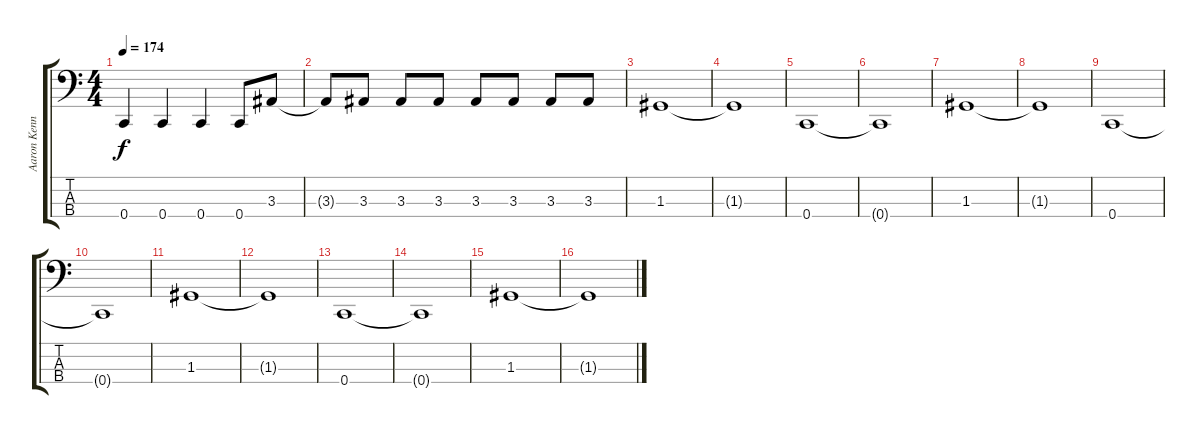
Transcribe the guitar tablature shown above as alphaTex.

\track ("Aaron Kennedy (Bass 2001-?)" "Aaron Kenn") {instrument electricbasspick}
\staff {score tabs}
\tuning (F2 C2 G1 C1) {hide}
\ts (4 4)
\tempo 174
\clef f4
\ks c
0.4{t}.4{dy f} 0.4.4 0.4.4 0.4.8 3.3.8 |
3.3{t}.8 3.3.8 3.3.8 3.3.8 3.3.8 3.3.8 3.3.8 3.3.8 |
1.3.1 |
1.3{t}.1 |
0.4.1 |
0.4{t}.1 |
1.3.1 |
1.3{t}.1 |
0.4.1 |
0.4{t}.1 |
1.3.1 |
1.3{t}.1 |
0.4.1 |
0.4{t}.1 |
1.3.1 |
1.3{t}.1
